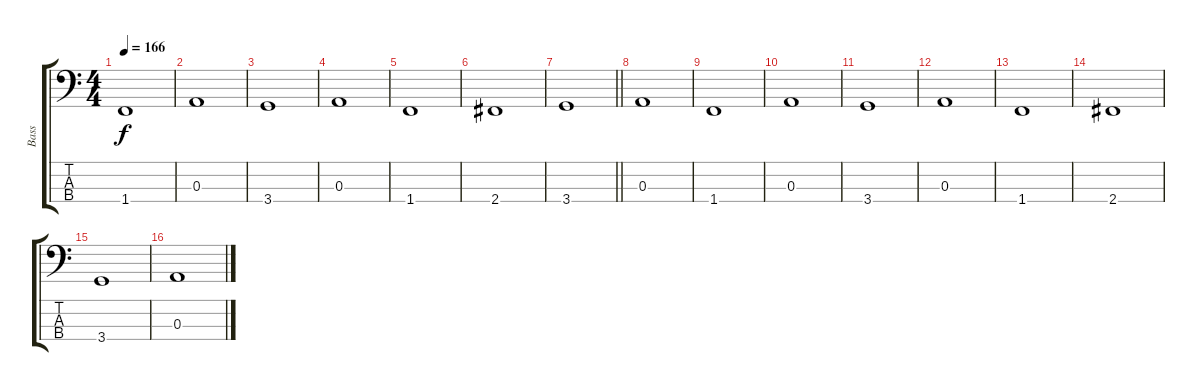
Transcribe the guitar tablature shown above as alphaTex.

\track ("Bass" "Bass") {instrument electricbassfinger}
\staff {score tabs}
\tuning (G2 D2 A1 E1) {hide}
\ts (4 4)
\tempo 166
\clef f4
\ks c
1.4.1{dy f} |
0.3.1 |
3.4.1 |
0.3.1 |
1.4.1 |
2.4.1 |
\barLineRight lightlight
3.4.1 |
0.3.1 |
1.4.1 |
0.3.1 |
3.4.1 |
0.3.1 |
1.4.1 |
2.4.1 |
3.4.1 |
0.3.1
